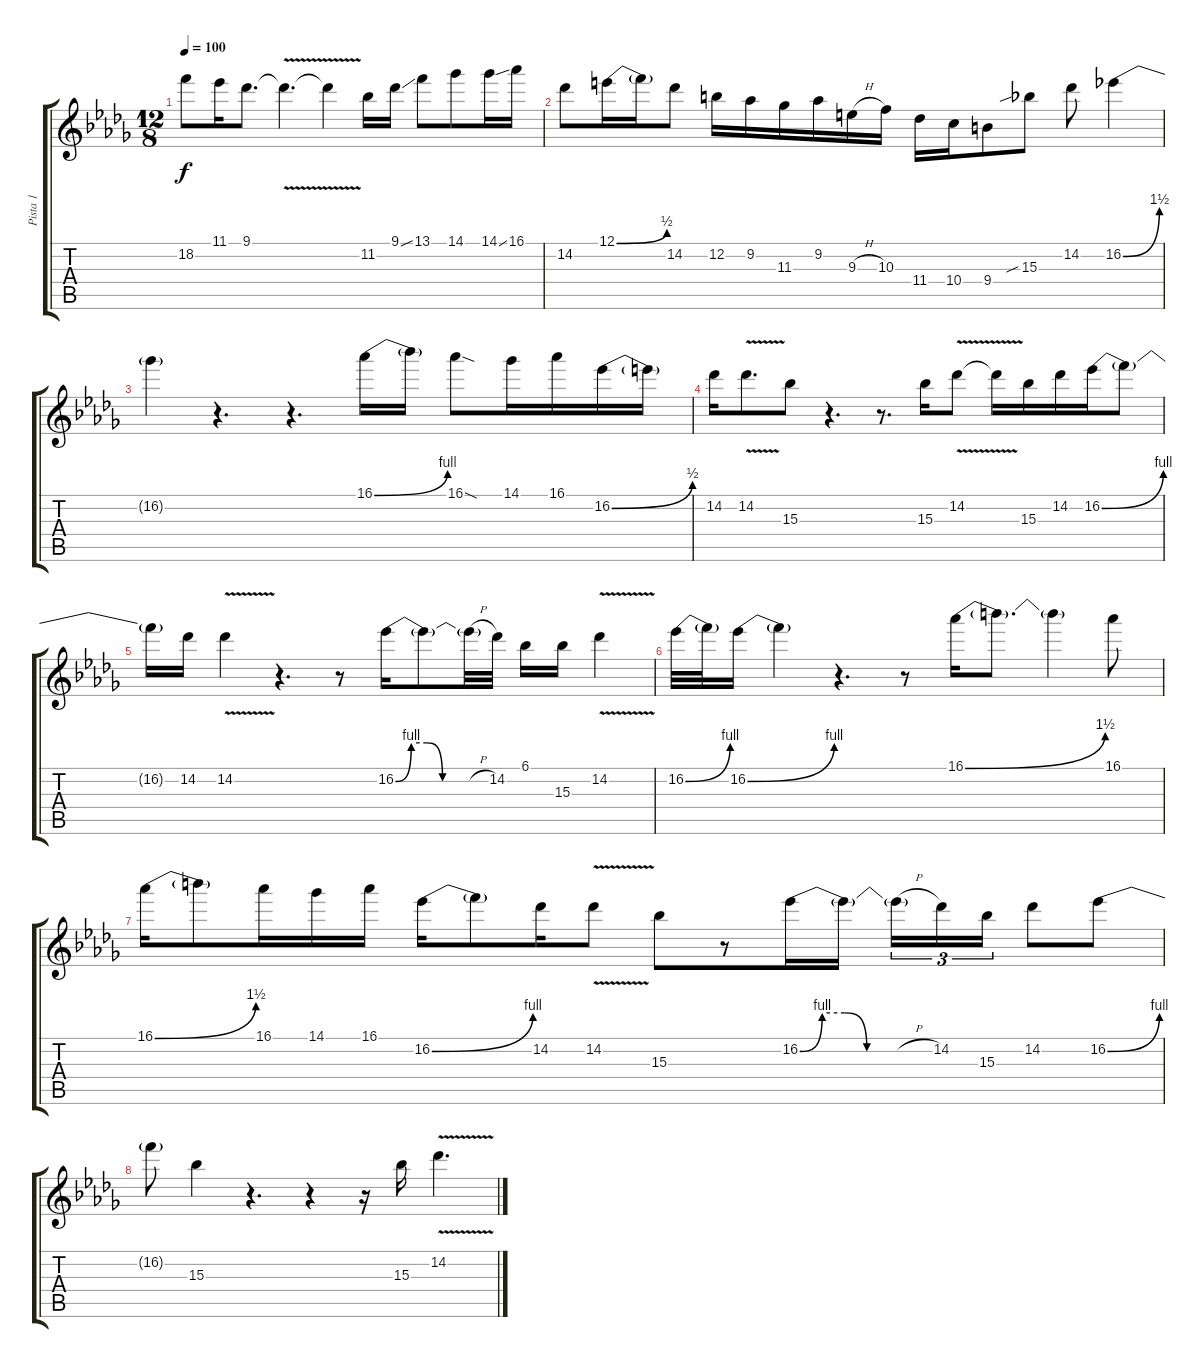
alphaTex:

\track ("Pista 1" "Pista 1") {instrument electricguitarjazz}
\staff {score tabs}
\tuning (E4 B3 G3 D3 A2 E2) {hide}
\ts (12 8)
\tempo 100
\clef g2
\ks db
18.2.8{dy f} 11.1.16 9.1.8{d} 9.1{v t}.4{d} 9.1{t}.4 11.2.16 9.1{ss}.16 13.1.8 14.1.8 14.1{ss}.16 16.1.16 |
14.2.8 12.1{be (bend 0 0 60 2)}.16 12.1{t}.16 14.2.8 12.2.16 9.2.16 11.3.16 9.2.16 9.3{h}.16 10.3.16 11.4.16 10.4.16 9.4.8 15.3{sib}.8 14.2.8 16.2{be (bend 0 0 60 6)}.4 |
16.2{t}.4 r.4{d} r.4{d} 16.1{be (bend 0 0 60 4)}.16 16.1{t}.16 16.1{sod}.8 14.1.16 16.1.16 16.2{be (bend 0 0 60 2)}.16 16.2{t}.16 |
14.2.16 14.2{v}.8{d} 15.3.8 r.4{d} r.8{d} 15.3.16 14.2{v}.8 14.2{t}.16 15.3.16 14.2.16 16.2{be (bend 0 0 60 4)}.16 16.2{t}.8 |
16.2{t}.16 14.2.16 14.2{v}.4 r.4{d} r.8 16.2{be (custom 0 0 10 4 20 4 30 0 60 0)}.16 16.2{t}.8 16.2{h t}.32 14.2.32 6.1.16 15.3.16 14.2{v}.4 |
16.2{be (bend 0 0 60 4)}.32 16.2{t}.32 16.2{be (bend 0 0 60 4)}.16 16.2{t}.4 r.4{d} r.8 16.1{be (bend 0 0 60 6)}.16 16.1{t}.8{d} 16.1{t}.4 16.1.8 |
16.1{be (bend 0 0 60 6)}.16 16.1{t}.8 16.1.16 14.1.16 16.1.16 16.2{be (bend 0 0 60 4)}.16 16.2{t}.8 14.2.16 14.2{v}.8 15.3.8 r.8 16.2{be (custom 0 0 10 4 20 4 30 0 60 0)}.16 16.2{t}.16 16.2{h t}.16{tu (3 2)} 14.2.16{tu (3 2)} 15.3.16{tu (3 2)} 14.2.8 16.2{be (bend 0 0 60 4)}.8 |
16.2{t}.8 15.3.4 r.4{d} r.4 r.16 15.3.16 14.2{v}.4{d}
